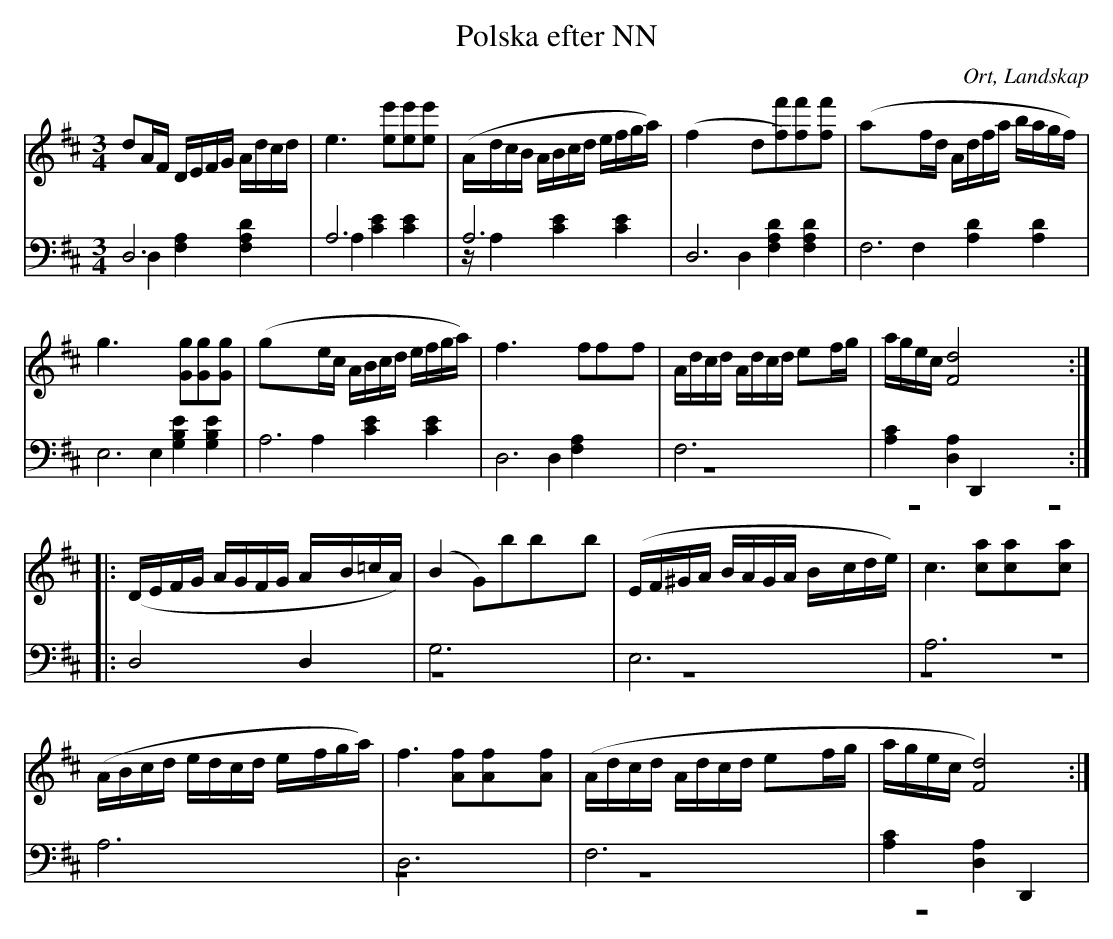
X:1
T:Polska efter NN
O:Ort, Landskap
M:3/4
L:1/16
K: D
V:1
V:2
V:3 merge
V:1
d2AF DEFG Adcd|e6 [e2e'2][e2e'2][e2e'2]|(AdcB ABcd efga)|(f4 d2[f2)f'2][f2f'2][f2f'2]|(a2fd Adfa bagf)|
g6 [G2g2][G2g2][G2g2]|(g2ec ABcd efga)|f6 f2f2f2|Adcd Adcd e2fg|agec [F8d8]:|
|:(DEFG AGFG AB=cA)|(B4 G2)b2b2b2|(EF^GA BAGA Bcde)|c6 [c2a2][c2a2][c2a2]|
(ABcd edcd efga)|f6 [A2f2][A2f2][A2f2]|(Adcd Adcd e2fg|agec [F8d8]):|
V:2 clef=bass
D,12 |A,12|A,12|D,12|F,12|
E,12|A,12|D,12|F,12|[A,4C4] [D,4A,4] D,,4:|
|:D,8 D,4 |G,12|E,12|A,12|
A,12|D,12|F,12|[A,4C4] [D,4A,4] D,,4|
V:3 clef=bass
D,4 [F,4A,4] [F,4A,4D4]|A,4 [C4E4] [C4E4]|zA,4 [C4E4] [C4E4]|D,4 [F,4A,4D4] [F,4A,4D4]|F,4 [A,4D4] [A,4D4]|
E,4 [G,4B,4E4] [G,4B,4E4]|A,4 [C4E4] [C4E4]|D,4 [F,4A,4]|z12|z12:|
|:z12 |z12|z12|z12|
z12|z12|z12|z12:|
